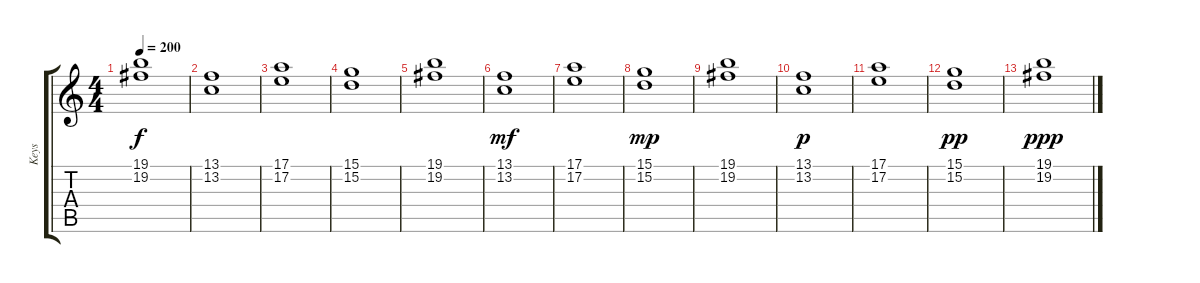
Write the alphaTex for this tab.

\track ("Keys" "Keys") {instrument pad2warm}
\staff {score tabs}
\tuning (E4 B3 G3 D3 A2 E2) {hide}
\ts (4 4)
\tempo 200
\clef g2
\ks c
(19.1 19.2).1{dy f} |
(13.1 13.2).1 |
(17.1 17.2).1 |
(15.1 15.2).1 |
(19.1 19.2).1 |
(13.1 13.2).1{dy mf} |
(17.1 17.2).1 |
(15.1 15.2).1{dy mp} |
(19.1 19.2).1 |
(13.1 13.2).1{dy p} |
(17.1 17.2).1 |
(15.1 15.2).1{dy pp} |
(19.1 19.2).1{dy ppp}
